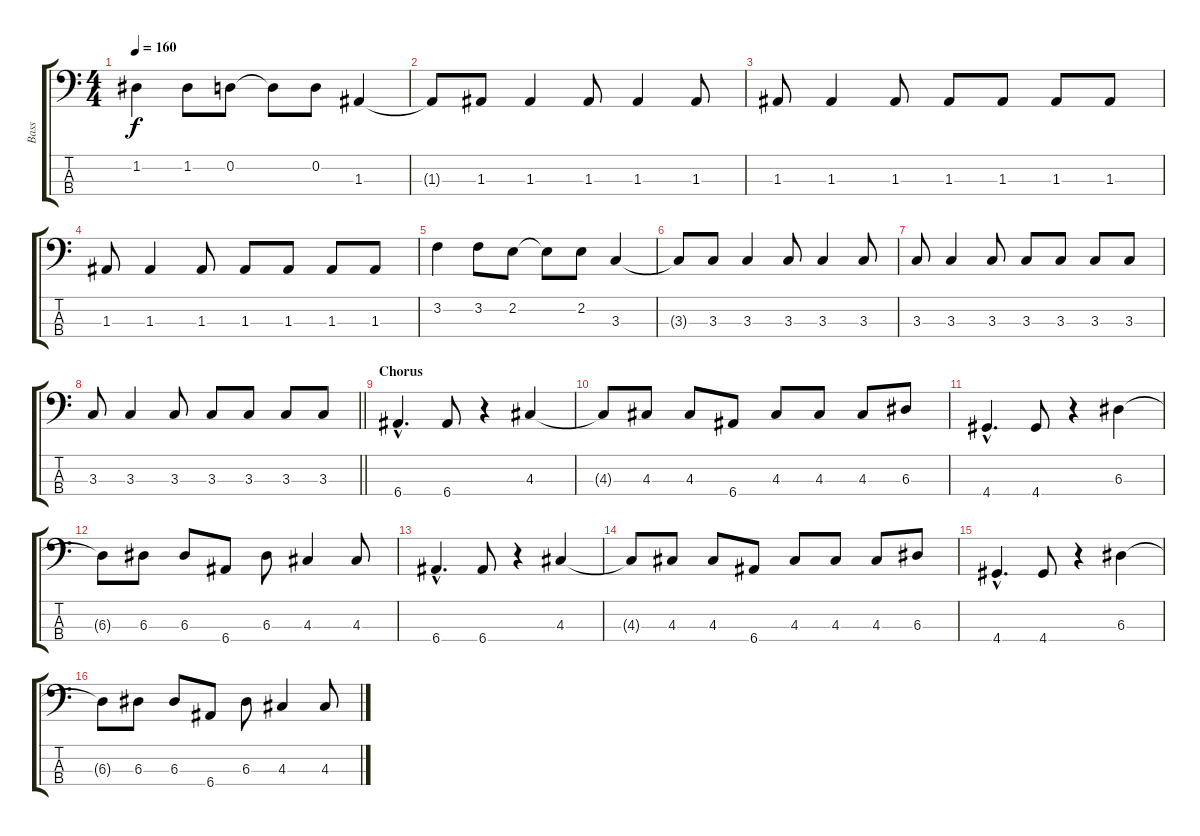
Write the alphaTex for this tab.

\track ("Bass" "Bass") {instrument electricbasspick}
\staff {score tabs}
\tuning (G2 D2 A1 E1) {hide}
\ts (4 4)
\tempo 160
\clef f4
\ks c
1.2.4{dy f} 1.2.8 0.2.8 0.2{t}.8 0.2.8 1.3.4 |
1.3{t}.8 1.3.8 1.3.4 1.3.8 1.3.4 1.3.8 |
1.3.8 1.3.4 1.3.8 1.3.8 1.3.8 1.3.8 1.3.8 |
1.3.8 1.3.4 1.3.8 1.3.8 1.3.8 1.3.8 1.3.8 |
3.2.4 3.2.8 2.2.8 2.2{t}.8 2.2.8 3.3.4 |
3.3{t}.8 3.3.8 3.3.4 3.3.8 3.3.4 3.3.8 |
3.3.8 3.3.4 3.3.8 3.3.8 3.3.8 3.3.8 3.3.8 |
\barLineRight lightlight
3.3.8 3.3.4 3.3.8 3.3.8 3.3.8 3.3.8 3.3.8 |
\section ("" "Chorus")
6.4{hac}.4{d} 6.4.8 r.4 4.3.4 |
4.3{t}.8 4.3.8 4.3.8 6.4.8 4.3.8 4.3.8 4.3.8 6.3.8 |
4.4{hac}.4{d} 4.4.8 r.4 6.3.4 |
6.3{t}.8 6.3.8 6.3.8 6.4.8 6.3.8 4.3.4 4.3.8 |
6.4{hac}.4{d} 6.4.8 r.4 4.3.4 |
4.3{t}.8 4.3.8 4.3.8 6.4.8 4.3.8 4.3.8 4.3.8 6.3.8 |
4.4{hac}.4{d} 4.4.8 r.4 6.3.4 |
6.3{t}.8 6.3.8 6.3.8 6.4.8 6.3.8 4.3.4 4.3.8
